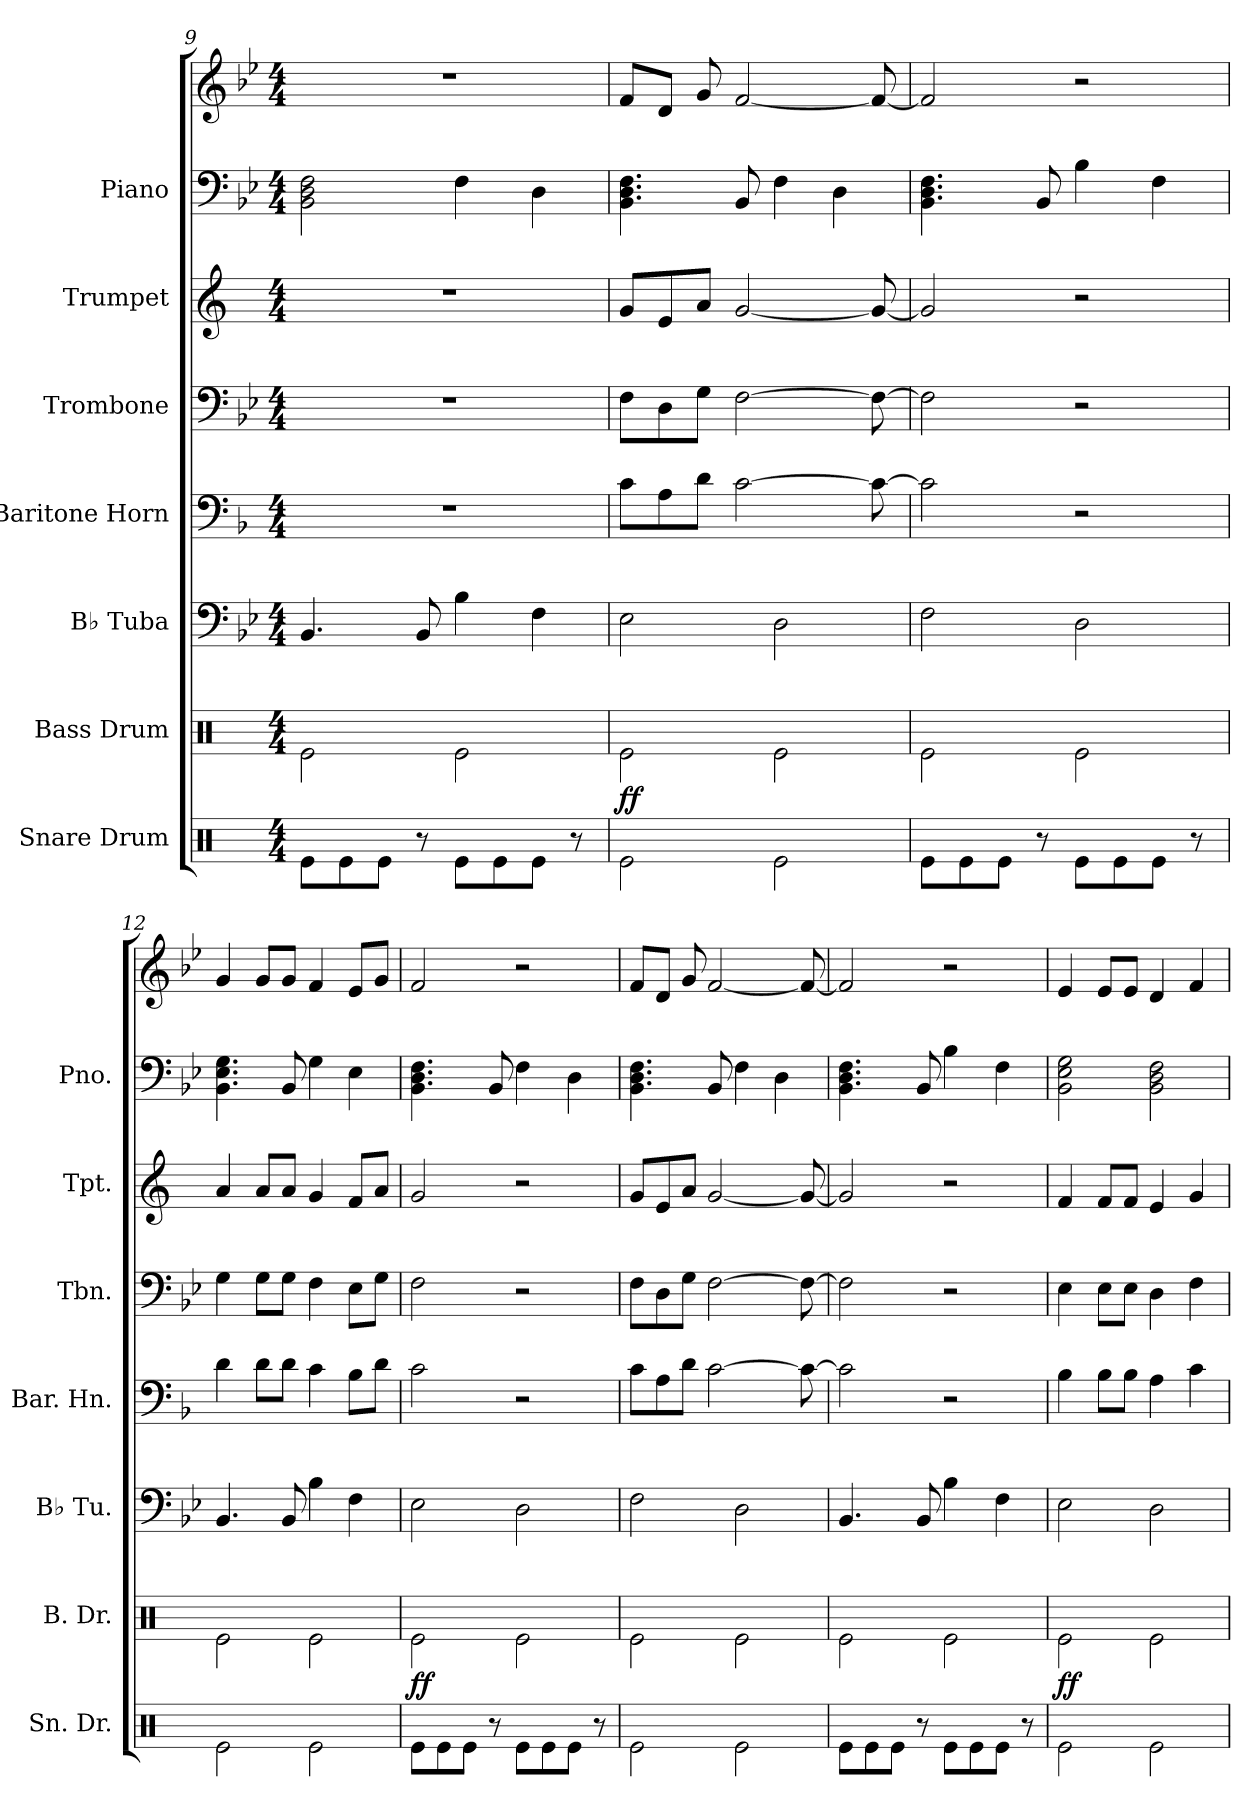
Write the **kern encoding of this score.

**kern	**kern	**dynam	**kern	**kern	**kern	**kern	**kern	**kern
*part7	*part6	*part6	*part5	*part4	*part3	*part2	*part1	*part1
*staff8	*staff7	*staff7	*staff6	*staff5	*staff4	*staff3	*staff2	*staff1
*I"Snare Drum	*I"Bass Drum	*	*I"B♭ Tuba	*I"Baritone Horn	*I"Trombone	*I"Trumpet	*I"Piano	*
*I'Sn. Dr.	*I'B. Dr.	*	*I'B♭ Tu.	*I'Bar. Hn.	*I'Tbn.	*I'Tpt.	*I'Pno.	*
*clefX	*clefX	*	*clefF4	*clefF4	*clefF4	*clefG2	*clefF4	*clefG2
*	*	*	*	*ITrd4c7	*	*ITrd1c2	*	*
*k[]	*k[]	*	*k[b-e-]	*k[b-e-]	*k[b-e-]	*k[b-e-]	*k[b-e-]	*k[b-e-]
*M4/4	*M4/4	*	*M4/4	*M4/4	*M4/4	*M4/4	*M4/4	*M4/4
=9	=9	=9	=9	=9	=9	=9	=9	=9
8Re\L	2Re\	.	4.BB-/	1r	1r	1r	2BB-\ 2D\ 2F\	1r
8Re\	.	.	.	.	.	.	.	.
8Re\J	.	.	.	.	.	.	.	.
8r	.	.	8BB-/	.	.	.	.	.
8Re\L	2Re\	.	4B-\	.	.	.	4F\	.
8Re\	.	.	.	.	.	.	.	.
8Re\J	.	.	4F\	.	.	.	4D\	.
8r	.	.	.	.	.	.	.	.
=10	=10	=10	=10	=10	=10	=10	=10	=10
!	!	!LO:DY:b	!	!	!	!	!	!
2Re\	2Re\	ff	2E-\	8F\L	8F\L	8f/L	4.BB-\ 4.D\ 4.F\	8f/L
.	.	.	.	8D\	8D\	8d/	.	8d/J
.	.	.	.	8G\J	8G\J	8g/J	.	8g/
.	.	.	.	[2F\	[2F\	[2f/	8BB-/	[2f/
2Re\	2Re\	.	2D\	.	.	.	4F\	.
.	.	.	.	.	.	.	4D\	.
.	.	.	.	8F\_	8F\_	8f/_	.	8f/_
=11	=11	=11	=11	=11	=11	=11	=11	=11
8Re\L	2Re\	.	2F\	2F\]	2F\]	2f/]	4.BB-\ 4.D\ 4.F\	2f/]
8Re\	.	.	.	.	.	.	.	.
8Re\J	.	.	.	.	.	.	.	.
8r	.	.	.	.	.	.	8BB-/	.
8Re\L	2Re\	.	2D\	2r	2r	2r	4B-\	2r
8Re\	.	.	.	.	.	.	.	.
8Re\J	.	.	.	.	.	.	4F\	.
8r	.	.	.	.	.	.	.	.
!!LO:PB:g=z
=12	=12	=12	=12	=12	=12	=12	=12	=12
2Re\	2Re\	.	4.BB-/	4G\	4G\	4g/	4.BB-\ 4.E-\ 4.G\	4g/
.	.	.	.	8G\L	8G\L	8g/L	.	8g/L
.	.	.	8BB-/	8G\J	8G\J	8g/J	8BB-/	8g/J
2Re\	2Re\	.	4B-\	4F\	4F\	4f/	4G\	4f/
.	.	.	4F\	8E-\L	8E-\L	8e-/L	4E-\	8e-/L
.	.	.	.	8G\J	8G\J	8g/J	.	8g/J
=13	=13	=13	=13	=13	=13	=13	=13	=13
!	!	!LO:DY:b	!	!	!	!	!	!
8Re\L	2Re\	ff	2E-\	2F\	2F\	2f/	4.BB-\ 4.D\ 4.F\	2f/
8Re\	.	.	.	.	.	.	.	.
8Re\J	.	.	.	.	.	.	.	.
8r	.	.	.	.	.	.	8BB-/	.
8Re\L	2Re\	.	2D\	2r	2r	2r	4F\	2r
8Re\	.	.	.	.	.	.	.	.
8Re\J	.	.	.	.	.	.	4D\	.
8r	.	.	.	.	.	.	.	.
=14	=14	=14	=14	=14	=14	=14	=14	=14
2Re\	2Re\	.	2F\	8F\L	8F\L	8f/L	4.BB-\ 4.D\ 4.F\	8f/L
.	.	.	.	8D\	8D\	8d/	.	8d/J
.	.	.	.	8G\J	8G\J	8g/J	.	8g/
.	.	.	.	[2F\	[2F\	[2f/	8BB-/	[2f/
2Re\	2Re\	.	2D\	.	.	.	4F\	.
.	.	.	.	.	.	.	4D\	.
.	.	.	.	8F\_	8F\_	8f/_	.	8f/_
=15	=15	=15	=15	=15	=15	=15	=15	=15
8Re\L	2Re\	.	4.BB-/	2F\]	2F\]	2f/]	4.BB-\ 4.D\ 4.F\	2f/]
8Re\	.	.	.	.	.	.	.	.
8Re\J	.	.	.	.	.	.	.	.
8r	.	.	8BB-/	.	.	.	8BB-/	.
8Re\L	2Re\	.	4B-\	2r	2r	2r	4B-\	2r
8Re\	.	.	.	.	.	.	.	.
8Re\J	.	.	4F\	.	.	.	4F\	.
8r	.	.	.	.	.	.	.	.
=16	=16	=16	=16	=16	=16	=16	=16	=16
!	!	!LO:DY:b	!	!	!	!	!	!
2Re\	2Re\	ff	2E-\	4E-\	4E-\	4e-/	2BB-\ 2E-\ 2G\	4e-/
.	.	.	.	8E-\L	8E-\L	8e-/L	.	8e-/L
.	.	.	.	8E-\J	8E-\J	8e-/J	.	8e-/J
2Re\	2Re\	.	2D\	4D\	4D\	4d/	2BB-\ 2D\ 2F\	4d/
.	.	.	.	4F\	4F\	4f/	.	4f/
=	=	=	=	=	=	=	=	=
*-	*-	*-	*-	*-	*-	*-	*-	*-
